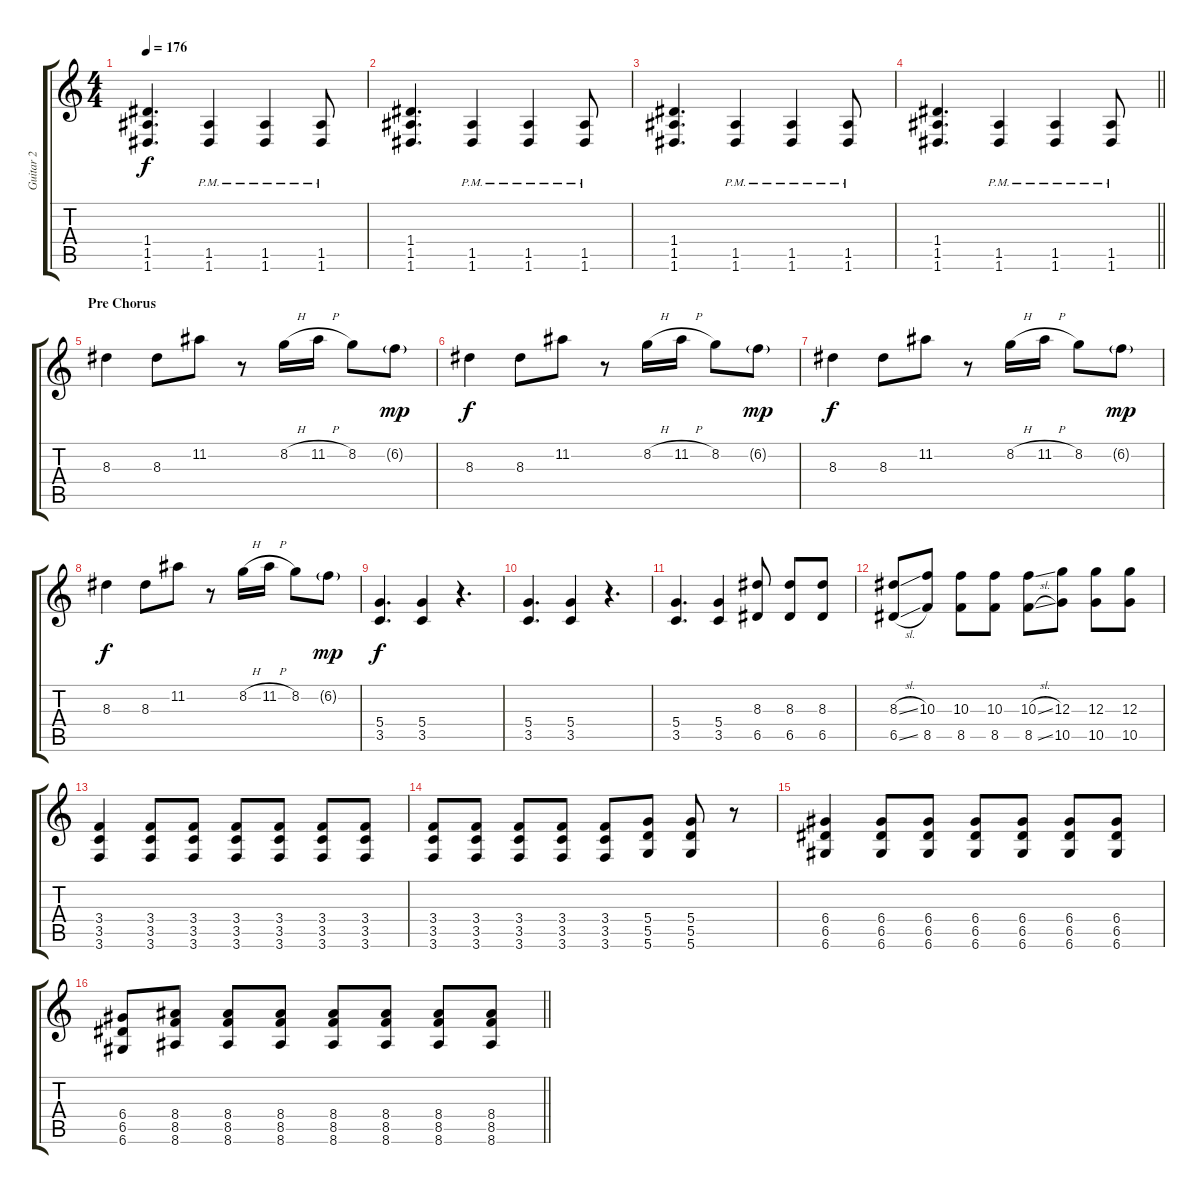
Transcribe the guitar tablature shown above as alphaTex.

\track ("Guitar 2" "Guitar 2") {instrument distortionguitar}
\staff {score tabs}
\tuning (E4 B3 G3 D3 A2 D2) {hide}
\ts (4 4)
\tempo 176
\clef g2
\ks c
(1.4 1.5 1.6).4{d dy f} (1.5{pm} 1.6{pm}).4 (1.5{pm} 1.6{pm}).4 (1.5{pm} 1.6{pm}).8 |
(1.4 1.5 1.6).4{d} (1.5{pm} 1.6{pm}).4 (1.5{pm} 1.6{pm}).4 (1.5{pm} 1.6{pm}).8 |
(1.4 1.5 1.6).4{d} (1.5{pm} 1.6{pm}).4 (1.5{pm} 1.6{pm}).4 (1.5{pm} 1.6{pm}).8 |
\barLineRight lightlight
(1.4 1.5 1.6).4{d} (1.5{pm} 1.6{pm}).4 (1.5{pm} 1.6{pm}).4 (1.5{pm} 1.6{pm}).8 |
\section ("" "Pre Chorus")
8.3.4 8.3.8 11.2.8 r.8 8.2{h}.16 11.2{h}.16 8.2.8 6.2{g}.8{dy mp} |
8.3.4{dy f} 8.3.8 11.2.8 r.8 8.2{h}.16 11.2{h}.16 8.2.8 6.2{g}.8{dy mp} |
8.3.4{dy f} 8.3.8 11.2.8 r.8 8.2{h}.16 11.2{h}.16 8.2.8 6.2{g}.8{dy mp} |
8.3.4{dy f} 8.3.8 11.2.8 r.8 8.2{h}.16 11.2{h}.16 8.2.8 6.2{g}.8{dy mp} |
(5.4 3.5).4{d dy f balance 16} (5.4 3.5).4 r.4{d} |
(5.4 3.5).4{d} (5.4 3.5).4 r.4{d} |
(5.4 3.5).4{d} (5.4 3.5).4 (8.3 6.5).8 (8.3 6.5).8 (8.3 6.5).8 |
(8.3{sl} 6.5{sl}).8 (10.3 8.5).8 (10.3 8.5).8 (10.3 8.5).8 (10.3{sl} 8.5{sl}).8 (12.3 10.5).8 (12.3 10.5).8 (12.3 10.5).8 |
(3.4 3.5 3.6).4 (3.4 3.5 3.6).8 (3.4 3.5 3.6).8 (3.4 3.5 3.6).8 (3.4 3.5 3.6).8 (3.4 3.5 3.6).8 (3.4 3.5 3.6).8 |
(3.4 3.5 3.6).8 (3.4 3.5 3.6).8 (3.4 3.5 3.6).8 (3.4 3.5 3.6).8 (3.4 3.5 3.6).8 (5.4 5.5 5.6).8 (5.4 5.5 5.6).8 r.8 |
(6.4 6.5 6.6).4 (6.4 6.5 6.6).8 (6.4 6.5 6.6).8 (6.4 6.5 6.6).8 (6.4 6.5 6.6).8 (6.4 6.5 6.6).8 (6.4 6.5 6.6).8 |
\barLineRight lightlight
(6.4 6.5 6.6).8 (8.4 8.5 8.6).8 (8.4 8.5 8.6).8 (8.4 8.5 8.6).8 (8.4 8.5 8.6).8 (8.4 8.5 8.6).8 (8.4 8.5 8.6).8 (8.4 8.5 8.6).8
